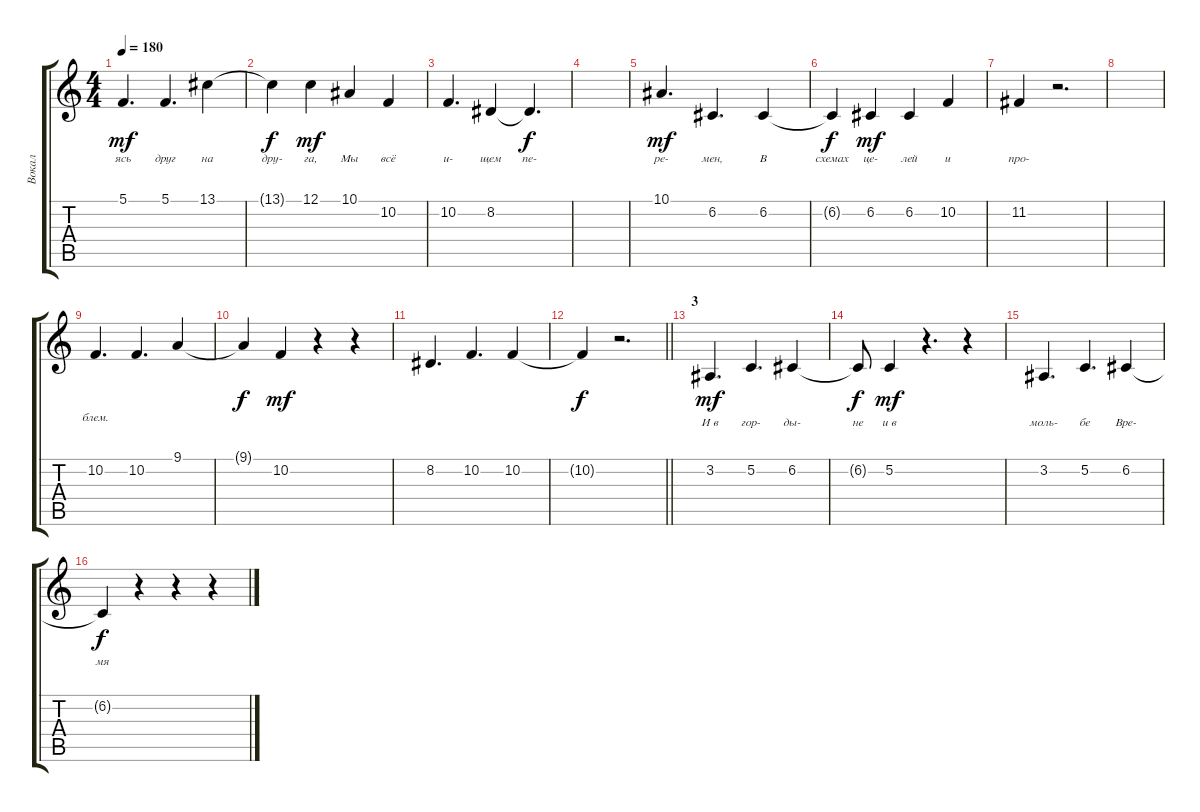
\track ("Вокал" "Вокал") {instrument pad7halo}
\staff {score tabs}
\tuning (C4 G3 Eb3 Bb2 F2 C2) {hide}
\ts (4 4)
\tempo 180
\clef g2
\ks c
5.1.4{d lyrics (0 "ясь") lyrics (1 "") lyrics (2 "") lyrics (3 "") lyrics (4 "") dy mf} 5.1.4{d lyrics (0 "друг") lyrics (1 "") lyrics (2 "") lyrics (3 "") lyrics (4 "")} 13.1.4{lyrics (0 "на") lyrics (1 "") lyrics (2 "") lyrics (3 "") lyrics (4 "")} |
13.1{t}.4{lyrics (0 "дру-") lyrics (1 "") lyrics (2 "") lyrics (3 "") lyrics (4 "") dy f} 12.1.4{lyrics (0 "га,") lyrics (1 "") lyrics (2 "") lyrics (3 "") lyrics (4 "") dy mf} 10.1.4{lyrics (0 "Мы") lyrics (1 "") lyrics (2 "") lyrics (3 "") lyrics (4 "")} 10.2.4{lyrics (0 "всё") lyrics (1 "") lyrics (2 "") lyrics (3 "") lyrics (4 "")} |
10.2.4{d lyrics (0 "и-") lyrics (1 "") lyrics (2 "") lyrics (3 "") lyrics (4 "")} 8.2.4{lyrics (0 "щем") lyrics (1 "") lyrics (2 "") lyrics (3 "") lyrics (4 "")} 8.2{t}.4{d lyrics (0 "пе-") lyrics (1 "") lyrics (2 "") lyrics (3 "") lyrics (4 "") dy f} |
|
10.1.4{d lyrics (0 "ре-") lyrics (1 "") lyrics (2 "") lyrics (3 "") lyrics (4 "") dy mf} 6.2.4{d lyrics (0 "мен,") lyrics (1 "") lyrics (2 "") lyrics (3 "") lyrics (4 "")} 6.2.4{lyrics (0 "В") lyrics (1 "") lyrics (2 "") lyrics (3 "") lyrics (4 "")} |
6.2{t}.4{lyrics (0 "схемах") lyrics (1 "") lyrics (2 "") lyrics (3 "") lyrics (4 "") dy f} 6.2.4{lyrics (0 "це-") lyrics (1 "") lyrics (2 "") lyrics (3 "") lyrics (4 "") dy mf} 6.2.4{lyrics (0 "лей") lyrics (1 "") lyrics (2 "") lyrics (3 "") lyrics (4 "")} 10.2.4{lyrics (0 "и") lyrics (1 "") lyrics (2 "") lyrics (3 "") lyrics (4 "")} |
11.2.4{lyrics (0 "про-") lyrics (1 "") lyrics (2 "") lyrics (3 "") lyrics (4 "")} r.2{d} |
|
10.2.4{d lyrics (0 "блем.") lyrics (1 "") lyrics (2 "") lyrics (3 "") lyrics (4 "")} 10.2.4{d} 9.1.4 |
9.1{t}.4{dy f} 10.2.4{dy mf} r.4 r.4 |
8.2.4{d} 10.2.4{d} 10.2.4 |
\barLineRight lightlight
10.2{t}.4{dy f} r.2{d} |
\section ("" "3")
3.2.4{d lyrics (0 "") lyrics (1 "И в") lyrics (2 "") lyrics (3 "") lyrics (4 "") dy mf} 5.2.4{d lyrics (0 "") lyrics (1 "гор-") lyrics (2 "") lyrics (3 "") lyrics (4 "")} 6.2.4{lyrics (0 "") lyrics (1 "ды-") lyrics (2 "") lyrics (3 "") lyrics (4 "")} |
6.2{t}.8{lyrics (0 "") lyrics (1 "не") lyrics (2 "") lyrics (3 "") lyrics (4 "") dy f} 5.2.4{lyrics (0 "") lyrics (1 "и в") lyrics (2 "") lyrics (3 "") lyrics (4 "") dy mf} r.4{d} r.4 |
3.2.4{d lyrics (0 "") lyrics (1 "моль-") lyrics (2 "") lyrics (3 "") lyrics (4 "")} 5.2.4{d lyrics (0 "") lyrics (1 "бе") lyrics (2 "") lyrics (3 "") lyrics (4 "")} 6.2.4{lyrics (0 "") lyrics (1 "Вре-") lyrics (2 "") lyrics (3 "") lyrics (4 "")} |
6.2{t}.4{lyrics (0 "") lyrics (1 "мя") lyrics (2 "") lyrics (3 "") lyrics (4 "") dy f} r.4 r.4 r.4
